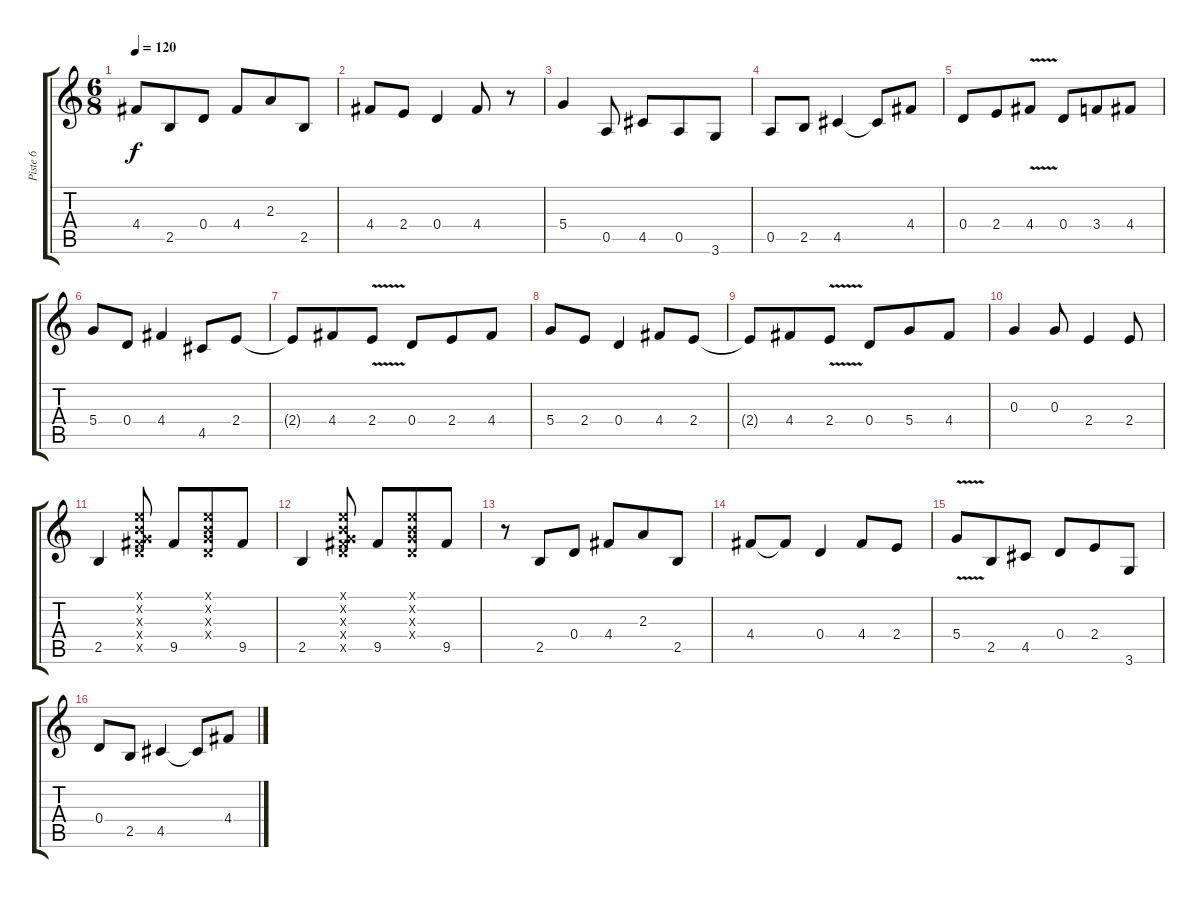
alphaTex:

\track ("Piste 6" "Piste 6") {instrument overdrivenguitar}
\staff {score tabs}
\tuning (E4 B3 G3 D3 A2 E2) {hide}
\ts (6 8)
\tempo 120
\clef g2
\ks c
4.4{t}.8{dy f} 2.5.8 0.4.8 4.4.8 2.3.8 2.5.8 |
4.4.8 2.4.8 0.4.4 4.4.8 r.8 |
5.4.4 0.5.8 4.5.8 0.5.8 3.6.8 |
0.5.8 2.5.8 4.5.4 4.5{t}.8 4.4.8 |
0.4.8 2.4.8 4.4{v}.8 0.4.8 3.4.8 4.4.8 |
5.4.8 0.4.8 4.4.4 4.5.8 2.4.8 |
2.4{t}.8 4.4.8 2.4{v}.8 0.4.8 2.4.8 4.4.8 |
5.4.8 2.4.8 0.4.4 4.4.8 2.4.8 |
2.4{t}.8 4.4.8 2.4{v}.8 0.4.8 5.4.8 4.4.8 |
0.3.4 0.3.8 2.4.4 2.4.8 |
2.5.4 (0.1{x} 0.2{x} 0.3{x} 0.4{x} 9.5{x}).8 9.5.8 (0.1{x} 0.2{x} 0.3{x} 0.4{x}).8 9.5.8 |
2.5.4 (0.1{x} 0.2{x} 0.3{x} 0.4{x} 9.5{x}).8 9.5.8 (0.1{x} 0.2{x} 0.3{x} 0.4{x}).8 9.5.8 |
r.8 2.5.8 0.4.8 4.4.8 2.3.8 2.5.8 |
4.4.8 4.4{t}.8 0.4.4 4.4.8 2.4.8 |
5.4{v}.8 2.5.8 4.5.8 0.4.8 2.4.8 3.6.8 |
0.4.8 2.5.8 4.5.4 4.5{t}.8 4.4.8
